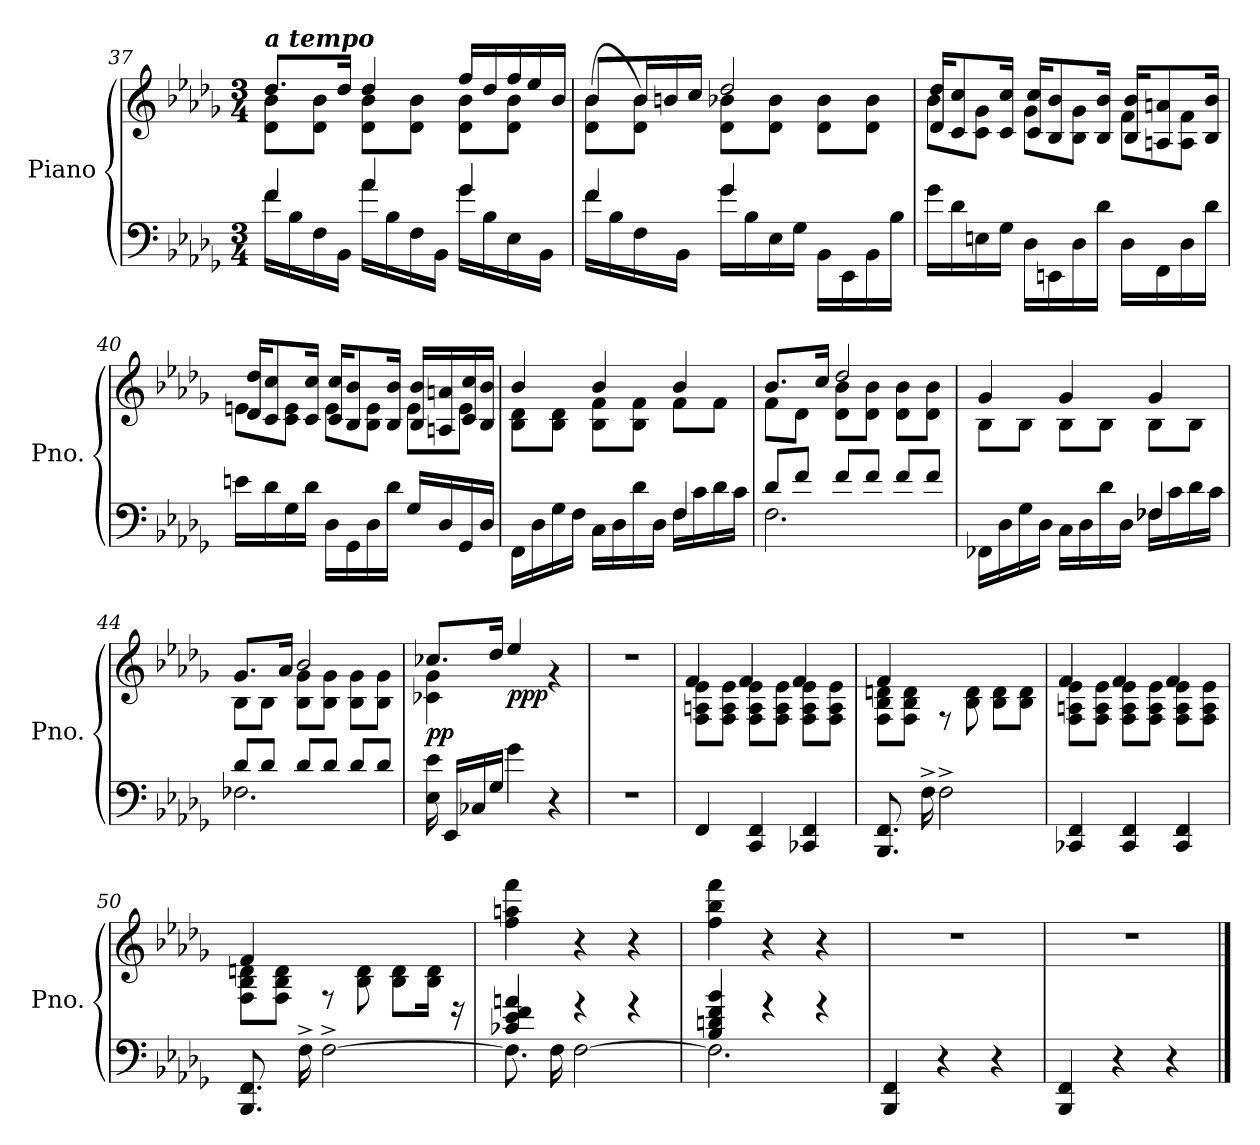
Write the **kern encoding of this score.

**kern	**kern	**dynam
*part1	*part1	*part1
*staff2	*staff1	*staff1/2
*I"Piano	*	*
*I'Pno.	*	*
*clefF4	*clefG2	*
*k[b-e-a-d-g-]	*k[b-e-a-d-g-]	*
*M3/4	*M3/4	*
=37	=37	=37
*^	*^	*
!	!	!LO:TX:a:Bi:t=a tempo	!	!
16f\LL	4f/	8d-\ 8b-\L	8.dd-/L	.
16B-\	.	.	.	.
16F\	.	8d-\ 8b-\J	.	.
16BB-\JJ	.	.	16dd-/Jk	.
16a-\LL	4a-/	8d-\ 8b-\L	4dd-/	.
16B-\	.	.	.	.
16F\	.	8d-\ 8b-\J	.	.
16BB-\JJ	.	.	.	.
16g-\LL	4g-/	8d-\ 8b-\L	16ff/LL	.
16B-\	.	.	16dd-/	.
*	*	*	*Xtuplet	*
16E-\	.	8d-\ 8b-\J	24ff/	.
.	.	.	24ee-/	.
16BB-\JJ	.	.	.	.
.	.	.	24b-/JJ	.
=38	=38	=38	=38	=38
16f\LL	4f/	(>8d-\ 8b-\L	8b-/L	.
16B-\	.	.	.	.
16F\	.	8d-\ 8b-\J)	24b-/L	.
.	.	.	24bn/	.
16BB-\JJ	.	.	.	.
.	.	.	24cc/JJ	.
16g-\LL	4g-/	8d-\ 8b-X\L	2dd-/	.
16B-\	.	.	.	.
16E-\	.	8d-\ 8b-\J	.	.
16G-\JJ	.	.	.	.
16BB-\LL	4ryy	8d-\ 8b-\L	.	.
16EE-\	.	.	.	.
16BB-\	.	8d-\ 8b-\J	.	.
16B-\JJ	.	.	.	.
*v	*v	*	*	*
!!LO:LB:g=z	!!
=39	=39	=39	=39
16g-\LL	8b-\L	16d-/ 16dd-/KL	.
16d-\	.	8c/ 8cc/	.
16En\	8c\ 8g-\J	.	.
16G-\JJ	.	16c/ 16cc/Jk	.
16D-\LL	8g-\L	16c/ 16cc/KL	.
16EEn\	.	8B-/ 8b-/	.
16D-\	8B-\ 8g-\J	.	.
16d-\JJ	.	16B-/ 16b-/Jk	.
16D-\LL	8f\L	16B-/ 16b-/KL	.
16FF\	.	8An/ 8an/	.
16D-\	8A\ 8f\J	.	.
16d-\JJ	.	16B-/ 16b-/Jk	.
=40	=40	=40	=40
16en\LL	8en\L	16d-/ 16dd-/KL	.
16d-\	.	8c/ 8cc/	.
16G-\	8c\ 8e\J	.	.
16d-\JJ	.	16c/ 16cc/Jk	.
16D-\LL	8e\L	16c/ 16cc/KL	.
16GG-\	.	8B-/ 8b-/	.
16D-\	8B-\ 8e\J	.	.
16d-\JJ	.	16B-/ 16b-/Jk	.
16G-/LL	8e\L	16B-/ 16b-/LL	.
16D-/	.	16An/ 16an/	.
16GG-/	8e\J	16c/ 16cc/	.
16D-/JJ	.	16B-/ 16b-/JJ	.
=41	=41	=41	=41
*^	*	*	*
16FF\LL	2ryy	8B-\ 8d-\L	4b-/	.
16D-\	.	.	.	.
16G-\	.	8B-\ 8d-\J	.	.
16F\JJ	.	.	.	.
16C\LL	.	8B-\ 8f\L	4b-/	.
16D-\	.	.	.	.
16d-\	.	8B-\ 8f\J	.	.
16D-\JJ	.	.	.	.
16F\LL	4F/	8f\L	4b-/	.
16c\	.	.	.	.
16d-\	.	8f\J	.	.
16c\JJ	.	.	.	.
!!LO:LB:g=z	!!
=42	=42	=42	=42	=42
8d-/L	2.F\	8f\L	8.b-/L	.
8f/J	.	8d-\J	.	.
.	.	.	16cc/Jk	.
8f/L	.	8d-\ 8b-\L	2dd-/	.
8f/J	.	8d-\ 8b-\J	.	.
8f/L	.	8d-\ 8b-\L	.	.
8f/J	.	8d-\ 8b-\J	.	.
=43	=43	=43	=43	=43
16FF-X\LL	2ryy	8B-\L	4g-/	.
16D-\	.	.	.	.
16G-\	.	8B-\J	.	.
16D-\JJ	.	.	.	.
16C\LL	.	8B-\L	4g-/	.
16D-\	.	.	.	.
16d-\	.	8B-\J	.	.
16D-\JJ	.	.	.	.
16F-X\LL	4F-/	8B-\L	4g-/	.
16c\	.	.	.	.
16d-\	.	8B-\J	.	.
16c\JJ	.	.	.	.
=44	=44	=44	=44	=44
8d-/L	2.F-X\	8B-\L	8.g-/L	.
8d-/J	.	8B-\J	.	.
.	.	.	16a-/Jk	.
8d-/L	.	8B-\ 8g-\L	2b-/	.
8d-/J	.	8B-\ 8g-\J	.	.
8d-/L	.	8B-\ 8g-\L	.	.
8d-/J	.	8B-\ 8g-\J	.	.
*v	*v	*	*	*
=45	=45	=45	=45
!	!	!	!LO:DY:b
16E-\ 16e-\	8.cc-X/L	4c-X\ 4g-\	pp
16EE-/LL	.	.	.
16C-X/	.	.	.
16G-/JJ	16dd-/Jk	.	.
!	!	!	!LO:DY:b
4g-\	4ee-/	2ryy	ppp
4r	4rg	.	.
*	*v	*v	*
=46	=46	=46
2.r	2.r	.
!!LO:LB:g=z
=47	=47	=47
*	*^	*
4FF/	8F\ 8An\ 8e-\L	4f/	.
.	8F\ 8A\ 8e-\J	.	.
4CC/ 4FF/	8F\ 8A\ 8e-\L	4f/	.
.	8F\ 8A\ 8e-\J	.	.
4CC-X/ 4FF/	8F\ 8A\ 8e-\L	4f/	.
.	8F\ 8A\ 8e-\J	.	.
=48	=48	=48	=48
8.BBB-/ 8.FF/	8F\ 8B-\ 8dn\L	4f/	.
.	8F\ 8B-\ 8d\J	.	.
16F^\	.	.	.
2F^\	8rF	2ryy	.
.	8B-\ 8d\	.	.
.	8B-\ 8d\L	.	.
.	8B-\ 8d\J	.	.
=49	=49	=49	=49
4CC-X/ 4FF/	8F\ 8An\ 8e-\L	4f/	.
.	8F\ 8A\ 8e-\J	.	.
4CC-/ 4FF/	8F\ 8A\ 8e-\L	4f/	.
.	8F\ 8A\ 8e-\J	.	.
4CC-/ 4FF/	8F\ 8A\ 8e-\L	4f/	.
.	8F\ 8A\ 8e-\J	.	.
=50	=50	=50	=50
8.BBB-/ 8.FF/	8F\ 8B-\ 8dn\L	4f/	.
.	8F\ 8B-\ 8d\J	.	.
16F^\	.	.	.
[2F^\	8rF	2ryy	.
.	8B-\ 8d\	.	.
.	8B-\ 8d\L	.	.
.	16B-\ 16d\Jk	.	.
.	16rD	.	.
*	*v	*v	*
=51	=51	=51
*^	*	*
8.F\]	4c-X/ 4e-/ 4f/ 4an/	4ff\ 4aan\ 4fff\	.
16F\	.	.	.
[2F\	4rg	4r	.
.	4rg	4r	.
=52	=52	=52	=52
2.F\]	4B-/ 4dn/ 4f/ 4b-/	4ff\ 4bb-\ 4fff\	.
.	4rg	4r	.
.	4rg	4r	.
*v	*v	*	*
=53	=53	=53
4BBB-/ 4FF/	2.r	.
4r	.	.
4r	.	.
=54	=54	=54
4BBB-/ 4FF/	2.r	.
4r	.	.
4r	.	.
==	==	==
*-	*-	*-
